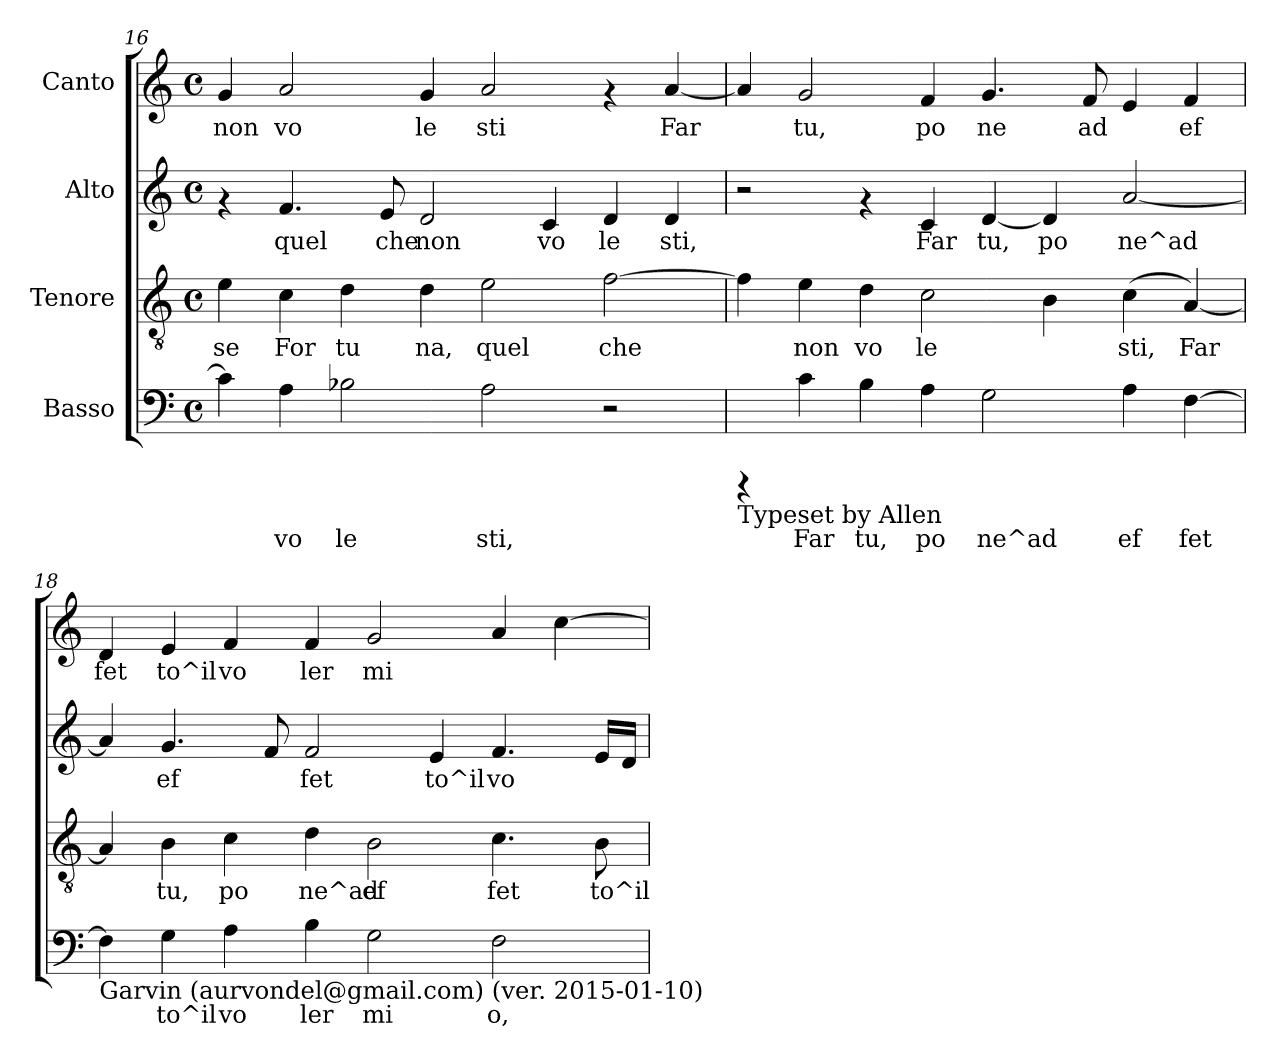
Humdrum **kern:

**kern	**text	**kern	**text	**kern	**text	**kern	**text
*part4	*part4	*part3	*part3	*part2	*part2	*part1	*part1
*staff4	*staff4	*staff3	*staff3	*staff2	*staff2	*staff1	*staff1
*I"Basso	*	*I"Tenore	*	*I"Alto	*	*I"Canto	*
!!LO:LB:g=z
*clefF4	*	*clefGv2	*	*clefG2	*	*clefG2	*
*k[]	*	*k[]	*	*k[]	*	*k[]	*
*C:	*	*C:	*	*C:	*	*C:	*
*M4/4	*	*M4/4	*	*M4/4	*	*M4/4	*
*met(c)	*	*met(c)	*	*met(c)	*	*met(c)	*
=16	=16	=16	=16	=16	=16	=16	=16
!	!LO:LY:b:cj	!	!LO:LY:b:cj	!	!	!	!LO:LY:b:cj
4c\]	.	4e\	se	4rf	.	4g/	non
!	!LO:LY:b:cj	!	!LO:LY:b:cj	!	!LO:LY:b:cj	!	!LO:LY:b:cj
4A\	vo	4c\	For	4.f/	quel	2a/	vo
!	!LO:LY:b:cj	!	!LO:LY:b:cj	!	!	!	!
2B-X\	le	4d\	tu	.	.	.	.
!	!	!	!	!	!LO:LY:b:cj	!	!
.	.	.	.	8e/	che	.	.
!	!	!	!LO:LY:b:cj	!	!LO:LY:b:cj	!	!LO:LY:b:cj
.	.	4d\	na,	2d/	non	4g/	le
!	!LO:LY:b:cj	!	!LO:LY:b:cj	!	!	!	!LO:LY:b:cj
2A\	sti,	2e\	quel	.	.	2a/	sti
!	!	!	!	!	!LO:LY:b:cj	!	!
.	.	.	.	4c/	vo	.	.
!	!	!	!LO:LY:b:cj	!	!LO:LY:b:cj	!	!
2r	.	[>2f\	che	4d/	le	4rf	.
!	!	!	!	!	!LO:LY:b:cj	!	!LO:LY:b:cj
.	.	.	.	4d/	sti,	[<4a/	Far
=17	=17	=17	=17	=17	=17	=17	=17
!LO:TX:b:t=Typeset by Allen	!	!	!	!	!	!	!
!	!	!	!LO:LY:b:cj	!	!	!	!LO:LY:b:cj
4rCCC	.	4f\]	.	2r	.	4a/]	.
!	!LO:LY:b:cj	!	!LO:LY:b:cj	!	!	!	!LO:LY:b:cj
4c\	Far	4e\	non	.	.	2g/	tu,
!	!LO:LY:b:cj	!	!LO:LY:b:cj	!	!	!	!
4B\	tu,	4d\	vo	4rf	.	.	.
!	!LO:LY:b:cj	!	!LO:LY:b:cj	!	!LO:LY:b:cj	!	!LO:LY:b:cj
4A\	po	2c\	le	4c/	Far	4f/	po
!	!LO:LY:b:cj	!	!	!	!LO:LY:b:cj	!	!LO:LY:b:cj
2G\	ne^ad	.	.	[>4d/	tu,	4.g/	ne
!	!	!	!LO:LY:b:cj	!	!LO:LY:b:cj	!	!
.	.	4B\	.	4d/]	po	.	.
!	!	!	!	!	!	!	!LO:LY:b:cj
.	.	.	.	.	.	8f/	ad
!	!LO:LY:b:cj	!	!LO:LY:b:cj	!	!LO:LY:b:cj	!	!LO:LY:b:cj
4A\	ef	(>4c\	sti,	[<2a/	ne^ad	4e/	.
!	!LO:LY:b:cj	!	!LO:LY:b:cj	!	!	!	!LO:LY:b:cj
[>4F\	fet	[<4A/)	Far	.	.	4f/	ef
=18	=18	=18	=18	=18	=18	=18	=18
!LO:TX:b:t=Garvin (aurvondel@gmail.com) (ver. 2015-01-10)	!	!	!	!	!	!	!
!	!LO:LY:b:cj	!	!LO:LY:b:cj	!	!LO:LY:b:cj	!	!LO:LY:b:cj
4F\]	.	4A/]	.	4a/]	.	4d/	fet
!	!LO:LY:b:cj	!	!LO:LY:b:cj	!	!LO:LY:b:cj	!	!LO:LY:b:cj
4G\	to^il	4B\	tu,	4.g/	ef	4e/	to^il
!	!LO:LY:b:cj	!	!LO:LY:b:cj	!	!	!	!LO:LY:b:cj
4A\	vo	4c\	po	.	.	4f/	vo
!	!	!	!	!	!LO:LY:b:cj	!	!
.	.	.	.	8f/	.	.	.
!	!LO:LY:b:cj	!	!LO:LY:b:cj	!	!LO:LY:b:cj	!	!LO:LY:b:cj
4B\	ler	4d\	ne^ad	2f/	fet	4f/	ler
!	!LO:LY:b:cj	!	!LO:LY:b:cj	!	!	!	!LO:LY:b:cj
2G\	mi	2B\	ef	.	.	2g/	mi
!	!	!	!	!	!LO:LY:b:cj	!	!
.	.	.	.	4e/	to^il	.	.
!	!LO:LY:b:cj	!	!LO:LY:b:cj	!	!LO:LY:b:cj	!	!LO:LY:b:cj
2F\	o,	4.c\	fet	4.f/	vo	4a/	.
!	!	!	!	!	!	!	!LO:LY:b:cj
.	.	.	.	.	.	[>4cc\	.
!	!	!	!LO:LY:b:cj	!	!LO:LY:b:cj	!	!
.	.	8B\	to^il	16e/L	.	.	.
!	!	!	!	!	!LO:LY:b:cj	!	!
.	.	.	.	16d/J	.	.	.
=	=	=	=	=	=	=	=
*-	*-	*-	*-	*-	*-	*-	*-
